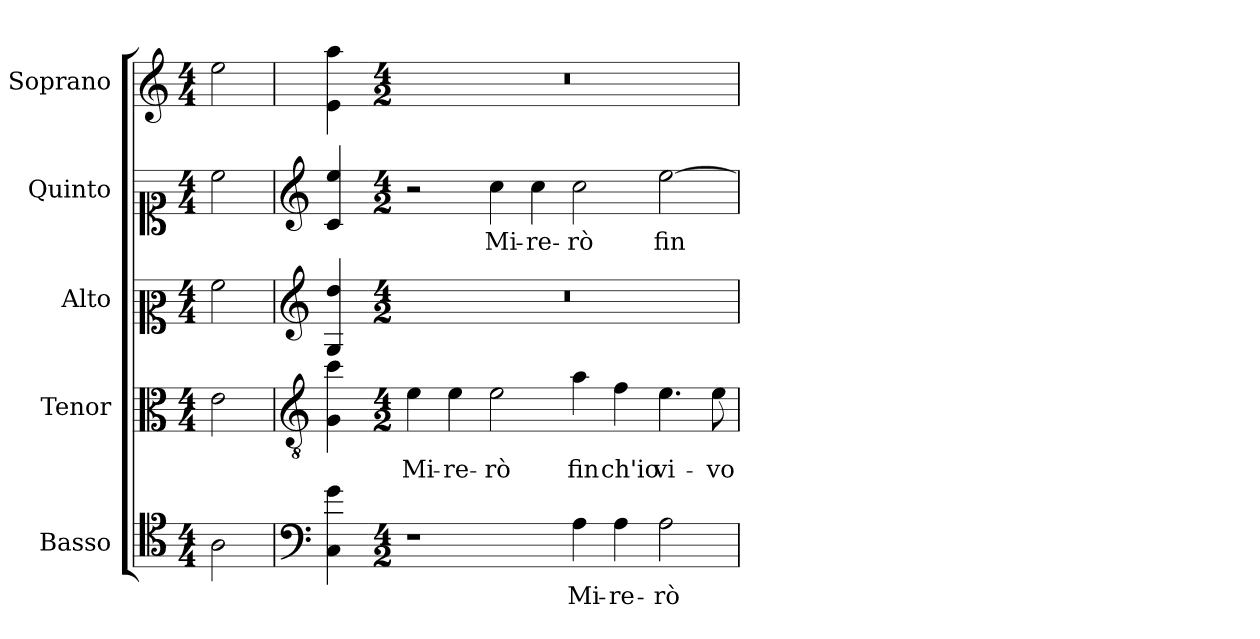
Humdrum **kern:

**kern	**text	**kern	**text	**kern	**kern	**text	**kern
*part5	*part5	*part4	*part4	*part3	*part2	*part2	*part1
*staff5	*staff5	*staff4	*staff4	*staff3	*staff2	*staff2	*staff1
*I"Basso	*	*I"Tenor	*	*I"Alto	*I"Quinto	*	*I"Soprano
*	*	*I'T.	*	*I'A.	*	*	*I'Sop.
!!LO:PB:g=z
*clefC4	*	*clefC3	*	*clefC2	*clefC1	*	*clefG2
*	*	*ITrd7c12	*	*	*	*	*
*k[]	*	*k[]	*	*k[]	*k[]	*	*k[]
*C:	*	*C:	*	*C:	*C:	*	*C:
*M4/4	*	*M4/4	*	*M4/4	*M4/4	*	*M4/4
=1	=1	=1	=1	=1	=1	=1	=1
!LO:N:head=open	!	!LO:N:head=open	!	!LO:N:head=open	!LO:N:head=open	!	!LO:N:head=open
2Ai\	.	2Ei\	.	2ai\	2cci\	.	2eei\
=2	=2	=2	=2	=2	=2	=2	=2
*clefF4	*	*clefGv2	*	*clefG2	*clefG2	*	*
4Ci\ 4gi	.	4GGi\ 4ci	.	4Gi/ 4ddi	4ci/ 4eei	.	4ei\ 4aai
=3-	=3-	=3-	=3-	=3-	=3-	=3-	=3-
*M4/2	*	*M4/2	*	*M4/2	*M4/2	*	*M4/2
!	!	!	!LO:LY:b:color=#000000	!LO:N:vis=1	!	!	!LO:N:vis=1
1r	.	4Ei\	Mi-	0r	2r	.	0r
!	!	!	!LO:LY:b:color=#000000	!	!	!	!
.	.	4Ei\	-re-	.	.	.	.
!	!	!	!LO:LY:b:color=#000000	!	!	!	!
!	!	!	!	!	!	!LO:LY:b:color=#000000	!
.	.	2Ei\	-rò	.	4cci\	Mi-	.
!	!	!	!	!	!	!LO:LY:b:color=#000000	!
.	.	.	.	.	4cci\	-re-	.
!	!LO:LY:b:color=#000000	!	!	!	!	!	!
!	!	!	!LO:LY:b:color=#000000	!	!	!	!
!	!	!	!	!	!	!LO:LY:b:color=#000000	!
4Ai\	Mi-	4Ai\	fin	.	2cci\	-rò	.
!	!LO:LY:b:color=#000000	!	!	!	!	!	!
!	!	!	!LO:LY:b:color=#000000	!	!	!	!
4Ai\	-re-	4Fi\	ch'io	.	.	.	.
!	!LO:LY:b:color=#000000	!	!	!	!	!	!
!	!	!	!LO:LY:b:color=#000000	!	!	!	!
!	!	!	!	!	!	!LO:LY:b:color=#000000	!
2Ai\	-rò	4.Ei\	vi-	.	[>2eei\	fin	.
!	!	!	!LO:LY:b:color=#000000	!	!	!	!
.	.	8Ei\	-vo	.	.	.	.
=	=	=	=	=	=	=	=
*-	*-	*-	*-	*-	*-	*-	*-
